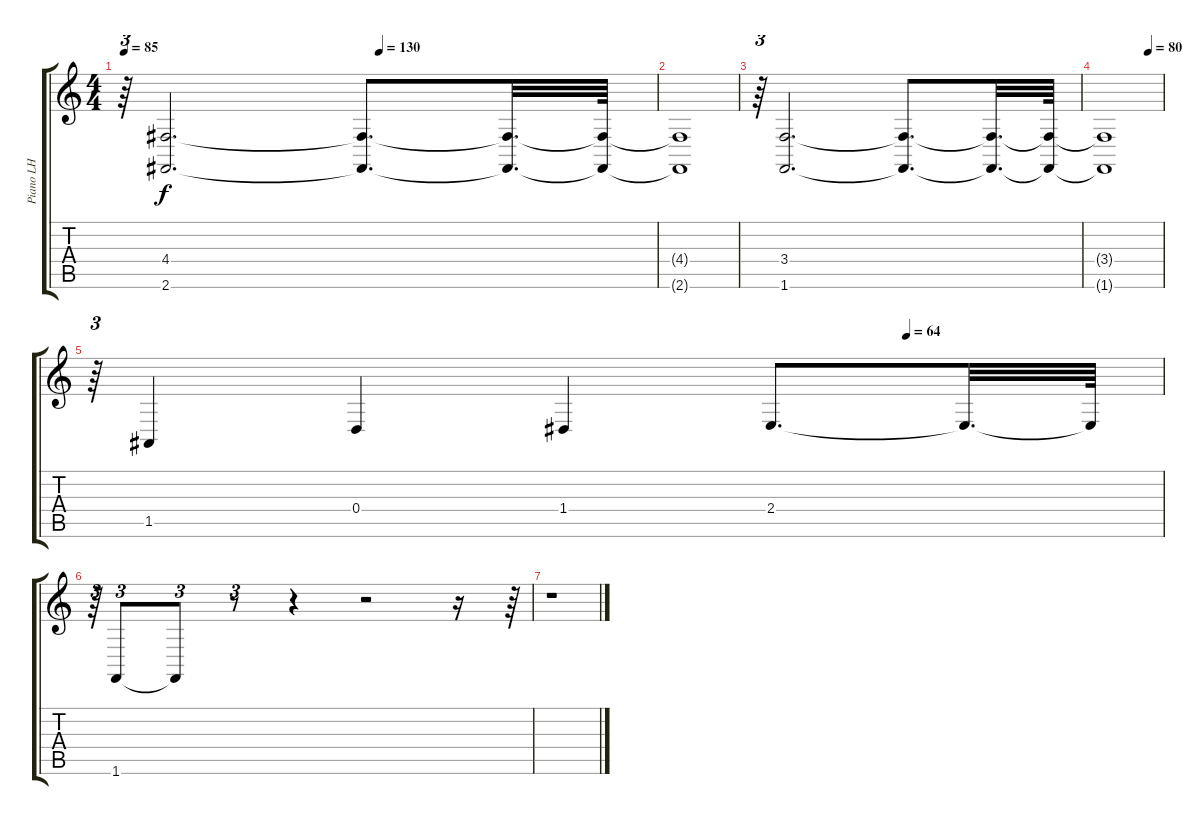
\track ("Piano LH" "Piano LH") {instrument acousticgrandpiano}
\staff {score tabs}
\tuning (E4 B3 G3 D3 A2 E2) {hide}
\ts (4 4)
\tempo 85
\tempo (130 0.4791666666666667)
\clef g2
\ks c
r.64{tu (3 2) dy f} (4.4 2.6).2{d} (4.4{t} 2.6{t}).8{d} (4.4{t} 2.6{t}).32{d} (4.4{t} 2.6{t}).64 |
(4.4{t} 2.6{t}).1 |
r.64{tu (3 2)} (3.4 1.6).2{d} (3.4{t} 1.6{t}).8{d} (3.4{t} 1.6{t}).32{d} (3.4{t} 1.6{t}).64 |
\tempo (80 0.7604166666666666)
(3.4{t} 1.6{t}).1 |
\tempo (64 0.7604166666666666)
r.64{tu (3 2)} 1.5.4 0.4.4 1.4.4 2.4.8{d} 2.4{t}.32{d} 2.4{t}.64 |
r.64{tu (3 2)} 1.6.8{tu (3 2)} 1.6{t}.8{tu (3 2)} r.8{tu (3 2)} r.4{tu (3 2)} r.2 r.16 r.64{tu (3 2)} |
r.1
